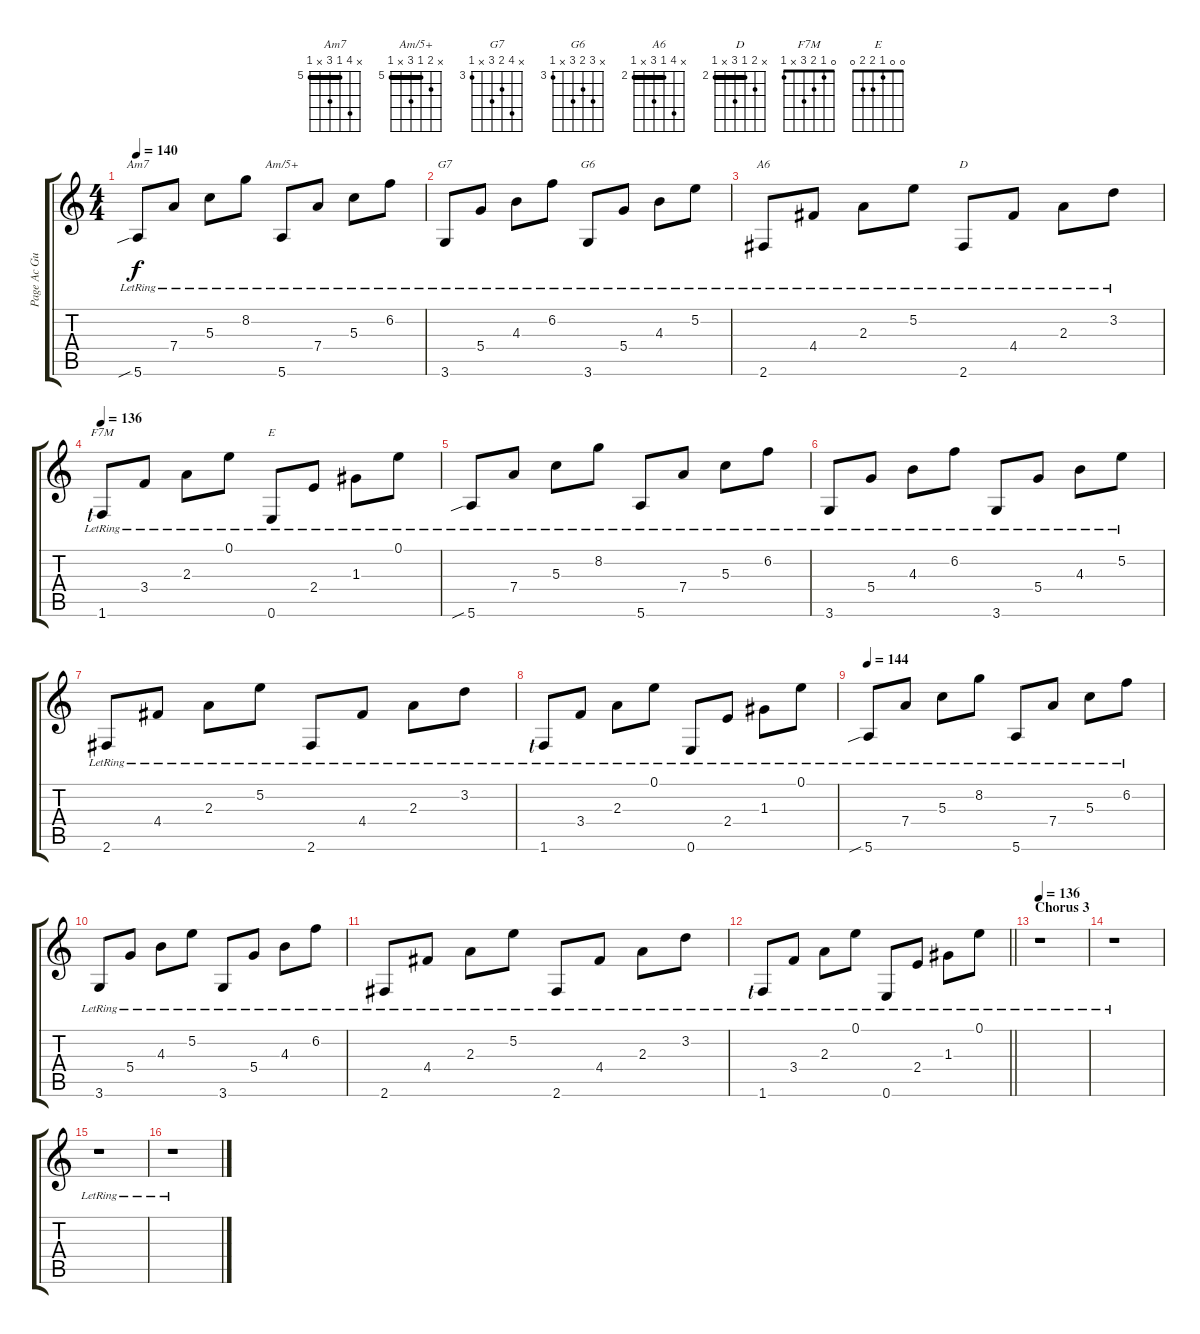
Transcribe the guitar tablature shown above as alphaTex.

\track ("Page Ac Guitar Finger Picked" "Page Ac Gu") {instrument acousticguitarsteel}
\staff {score tabs}
\tuning (E4 B3 G3 D3 A2 E2) {hide}
\chord ("Am7" x 8 5 7 x 5) {firstfret 5 barre 5}
\chord ("Am/5+" x 6 5 7 x 5) {firstfret 5 barre 5}
\chord ("G7" x 6 4 5 x 3) {firstfret 3 barre 3}
\chord ("G6" x 5 4 5 x 3) {firstfret 3 barre 3}
\chord ("A6" x 5 2 4 x 2) {firstfret 2 barre 2}
\chord ("D" x 3 2 4 x 2) {firstfret 2 barre 2}
\chord ("F7M" 0 1 2 3 x 1)
\chord ("E" 0 0 1 2 2 0)
\ts (4 4)
\tempo 140
\clef g2
\ks aminor
5.6{sib lr}.8{ch "Am7" dy f} 7.4{lr}.8 5.3{lr}.8 8.2{lr}.8 5.6{lr}.8{ch "Am/5+"} 7.4{lr}.8 5.3{lr}.8 6.2{lr}.8 |
3.6{lr}.8{ch "G7"} 5.4{lr}.8 4.3{lr}.8 6.2{lr}.8 3.6{lr}.8{ch "G6"} 5.4{lr}.8 4.3{lr}.8 5.2{lr}.8 |
2.6{lr}.8{ch "A6"} 4.4{lr}.8 2.3{lr}.8 5.2{lr}.8 2.6{lr}.8{ch "D"} 4.4{lr}.8 2.3{lr}.8 3.2{lr}.8 |
\tempo 136
1.6{lr lf 1}.8{ch "F7M"} 3.4{lr}.8 2.3{lr}.8 0.1{lr}.8 0.6{lr}.8{ch "E"} 2.4{lr}.8 1.3{lr}.8 0.1{lr}.8 |
5.6{sib lr}.8 7.4{lr}.8 5.3{lr}.8 8.2{lr}.8 5.6{lr}.8 7.4{lr}.8 5.3{lr}.8 6.2{lr}.8 |
3.6{lr}.8 5.4{lr}.8 4.3{lr}.8 6.2{lr}.8 3.6{lr}.8 5.4{lr}.8 4.3{lr}.8 5.2{lr}.8 |
2.6{lr}.8 4.4{lr}.8 2.3{lr}.8 5.2{lr}.8 2.6{lr}.8 4.4{lr}.8 2.3{lr}.8 3.2{lr}.8 |
1.6{lr lf 1}.8 3.4{lr}.8 2.3{lr}.8 0.1{lr}.8 0.6{lr}.8 2.4{lr}.8 1.3{lr}.8 0.1{lr}.8 |
\tempo 144
5.6{sib lr}.8 7.4{lr}.8 5.3{lr}.8 8.2{lr}.8 5.6{lr}.8 7.4{lr}.8 5.3{lr}.8 6.2{lr}.8 |
3.6{lr}.8 5.4{lr}.8 4.3{lr}.8 5.2{lr}.8 3.6{lr}.8 5.4{lr}.8 4.3{lr}.8 6.2{lr}.8 |
2.6{lr}.8 4.4{lr}.8 2.3{lr}.8 5.2{lr}.8 2.6{lr}.8 4.4{lr}.8 2.3{lr}.8 3.2{lr}.8 |
\barLineRight lightlight
1.6{lr lf 1}.8 3.4{lr}.8 2.3{lr}.8 0.1{lr}.8 0.6{lr}.8 2.4{lr}.8 1.3{lr}.8 0.1{lr}.8 |
\section ("" "Chorus 3")
\tempo 136
r.1 |
r.1 |
r.1 |
r.1
